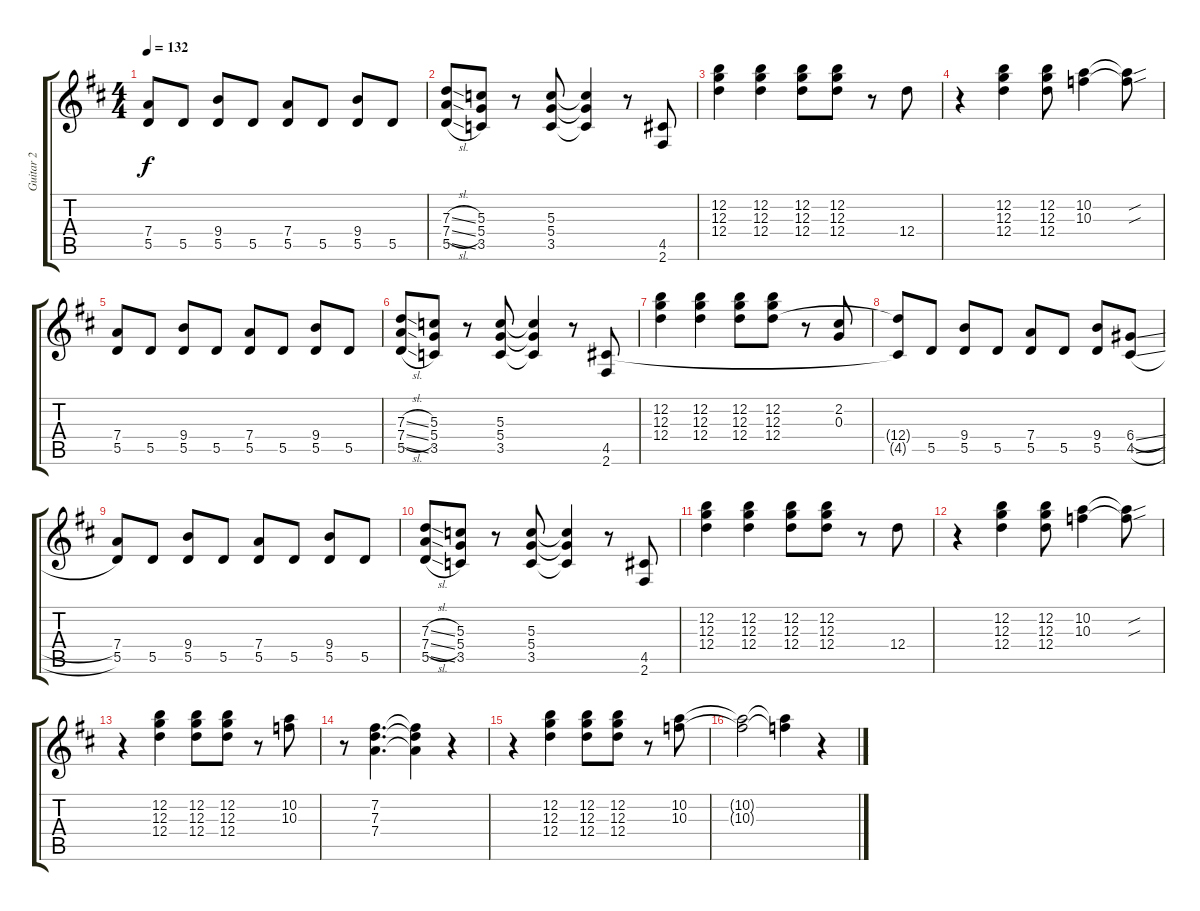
\track ("Guitar 2" "Guitar 2") {instrument overdrivenguitar}
\staff {score tabs}
\tuning (E4 B3 G3 D3 A2 E2) {hide}
\ts (4 4)
\tempo 132
\clef g2
\ks d
(7.4 5.5).8{dy f} 5.5.8 (9.4 5.5).8 5.5.8 (7.4 5.5).8 5.5.8 (9.4 5.5).8 5.5.8 |
(7.3{sl} 7.4{sl} 5.5{sl}).8 (5.3 5.4 3.5).8 r.8 (5.3 5.4 3.5).8 (5.3{t} 5.4{t} 3.5{t}).4 r.8 (4.5 2.6).8 |
(12.2 12.3 12.4).4 (12.2 12.3 12.4).4 (12.2 12.3 12.4).8 (12.2 12.3 12.4).8 r.8 12.4.8 |
r.4 (12.2 12.3 12.4).4 (12.2 12.3 12.4).8 (10.2 10.3).4 (10.2{sou t} 10.3{sou t}).8 |
(7.4 5.5).8 5.5.8 (9.4 5.5).8 5.5.8 (7.4 5.5).8 5.5.8 (9.4 5.5).8 5.5.8 |
(7.3{sl} 7.4{sl} 5.5{sl}).8 (5.3 5.4 3.5).8 r.8 (5.3 5.4 3.5).8 (5.3{t} 5.4{t} 3.5{t}).4 r.8 (4.5 2.6).8 |
(12.2 12.3 12.4).4 (12.2 12.3 12.4).4 (12.2 12.3 12.4).8 (12.2 12.3 12.4).8 r.8 (2.2 0.3).8 |
(12.4{t} 4.5{t}).8 5.5.8 (9.4 5.5).8 5.5.8 (7.4 5.5).8 5.5.8 (9.4 5.5).8 (6.4{sl} 4.5{sl}).8 |
(7.4 5.5).8 5.5.8 (9.4 5.5).8 5.5.8 (7.4 5.5).8 5.5.8 (9.4 5.5).8 5.5.8 |
(7.3{sl} 7.4{sl} 5.5{sl}).8 (5.3 5.4 3.5).8 r.8 (5.3 5.4 3.5).8 (5.3{t} 5.4{t} 3.5{t}).4 r.8 (4.5 2.6).8 |
(12.2 12.3 12.4).4 (12.2 12.3 12.4).4 (12.2 12.3 12.4).8 (12.2 12.3 12.4).8 r.8 12.4.8 |
r.4 (12.2 12.3 12.4).4 (12.2 12.3 12.4).8 (10.2 10.3).4 (10.2{sou t} 10.3{sou t}).8 |
r.4 (12.2 12.3 12.4).4 (12.2 12.3 12.4).8 (12.2 12.3 12.4).8 r.8 (10.2 10.3).8 |
r.8 (7.2 7.3 7.4).4{d} (7.2{t} 7.3{t} 7.4{t}).4 r.4 |
r.4 (12.2 12.3 12.4).4 (12.2 12.3 12.4).8 (12.2 12.3 12.4).8 r.8 (10.2 10.3).8 |
(10.2{t} 10.3{t}).2 (10.2{t} 10.3{t}).4 r.4
